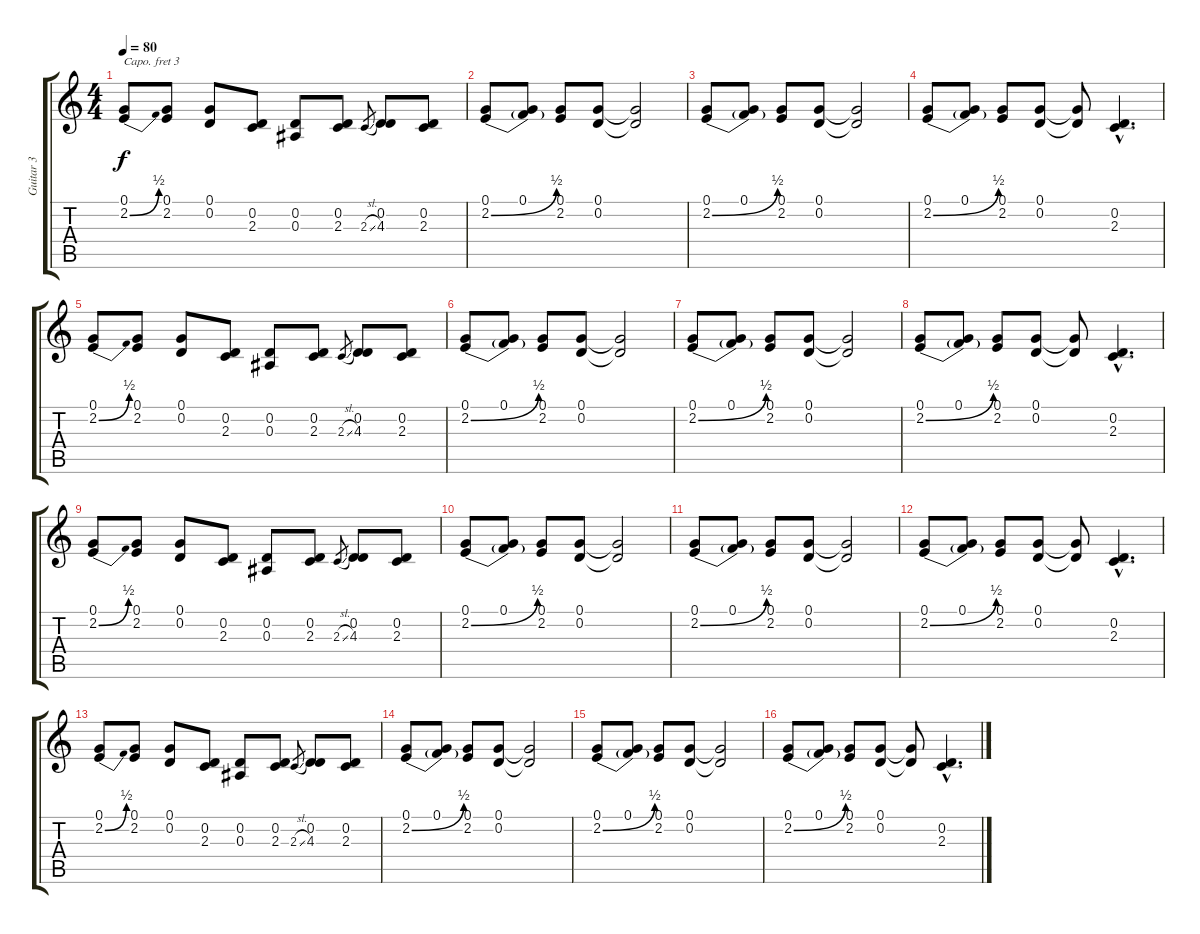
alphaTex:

\track ("Guitar 3" "Guitar 3") {instrument sitar}
\staff {score tabs}
\capo 3
\tuning (E4 B3 G3 D3 A2 E2) {hide}
\ts (4 4)
\tempo 80
\clef g2
\ks c
(0.1 2.2{be (bend 0 0 60 2)}).8{dy f} (0.1 2.2).8 (0.1 0.2).8 (0.2 2.3).8 (0.2 0.3).8 (0.2 2.3).8 2.3{sl}.8{gr} (0.2 4.3).8 (0.2 2.3).8 |
(0.1 2.2{be (bend 0 0 60 2)}).8 (0.1 2.2{t}).8 (0.1 2.2).8 (0.1 0.2).8 (0.1{t} 0.2{t}).2 |
(0.1 2.2{be (bend 0 0 60 2)}).8 (0.1 2.2{t}).8 (0.1 2.2).8 (0.1 0.2).8 (0.1{t} 0.2{t}).2 |
(0.1 2.2{be (bend 0 0 60 2)}).8 (0.1 2.2{t}).8 (0.1 2.2).8 (0.1 0.2).8 (0.1{t} 0.2{t}).8 (0.2{hac} 2.3{hac}).4{d} |
(0.1 2.2{be (bend 0 0 60 2)}).8 (0.1 2.2).8 (0.1 0.2).8 (0.2 2.3).8 (0.2 0.3).8 (0.2 2.3).8 2.3{sl}.8{gr} (0.2 4.3).8 (0.2 2.3).8 |
(0.1 2.2{be (bend 0 0 60 2)}).8 (0.1 2.2{t}).8 (0.1 2.2).8 (0.1 0.2).8 (0.1{t} 0.2{t}).2 |
(0.1 2.2{be (bend 0 0 60 2)}).8 (0.1 2.2{t}).8 (0.1 2.2).8 (0.1 0.2).8 (0.1{t} 0.2{t}).2 |
(0.1 2.2{be (bend 0 0 60 2)}).8 (0.1 2.2{t}).8 (0.1 2.2).8 (0.1 0.2).8 (0.1{t} 0.2{t}).8 (0.2{hac} 2.3{hac}).4{d} |
(0.1 2.2{be (bend 0 0 60 2)}).8 (0.1 2.2).8 (0.1 0.2).8 (0.2 2.3).8 (0.2 0.3).8 (0.2 2.3).8 2.3{sl}.8{gr} (0.2 4.3).8 (0.2 2.3).8 |
(0.1 2.2{be (bend 0 0 60 2)}).8 (0.1 2.2{t}).8 (0.1 2.2).8 (0.1 0.2).8 (0.1{t} 0.2{t}).2 |
(0.1 2.2{be (bend 0 0 60 2)}).8 (0.1 2.2{t}).8 (0.1 2.2).8 (0.1 0.2).8 (0.1{t} 0.2{t}).2 |
(0.1 2.2{be (bend 0 0 60 2)}).8 (0.1 2.2{t}).8 (0.1 2.2).8 (0.1 0.2).8 (0.1{t} 0.2{t}).8 (0.2{hac} 2.3{hac}).4{d} |
(0.1 2.2{be (bend 0 0 60 2)}).8 (0.1 2.2).8 (0.1 0.2).8 (0.2 2.3).8 (0.2 0.3).8 (0.2 2.3).8 2.3{sl}.8{gr} (0.2 4.3).8 (0.2 2.3).8 |
(0.1 2.2{be (bend 0 0 60 2)}).8 (0.1 2.2{t}).8 (0.1 2.2).8 (0.1 0.2).8 (0.1{t} 0.2{t}).2 |
(0.1 2.2{be (bend 0 0 60 2)}).8 (0.1 2.2{t}).8 (0.1 2.2).8 (0.1 0.2).8 (0.1{t} 0.2{t}).2 |
(0.1 2.2{be (bend 0 0 60 2)}).8 (0.1 2.2{t}).8 (0.1 2.2).8 (0.1 0.2).8 (0.1{t} 0.2{t}).8 (0.2{hac} 2.3{hac}).4{d}
